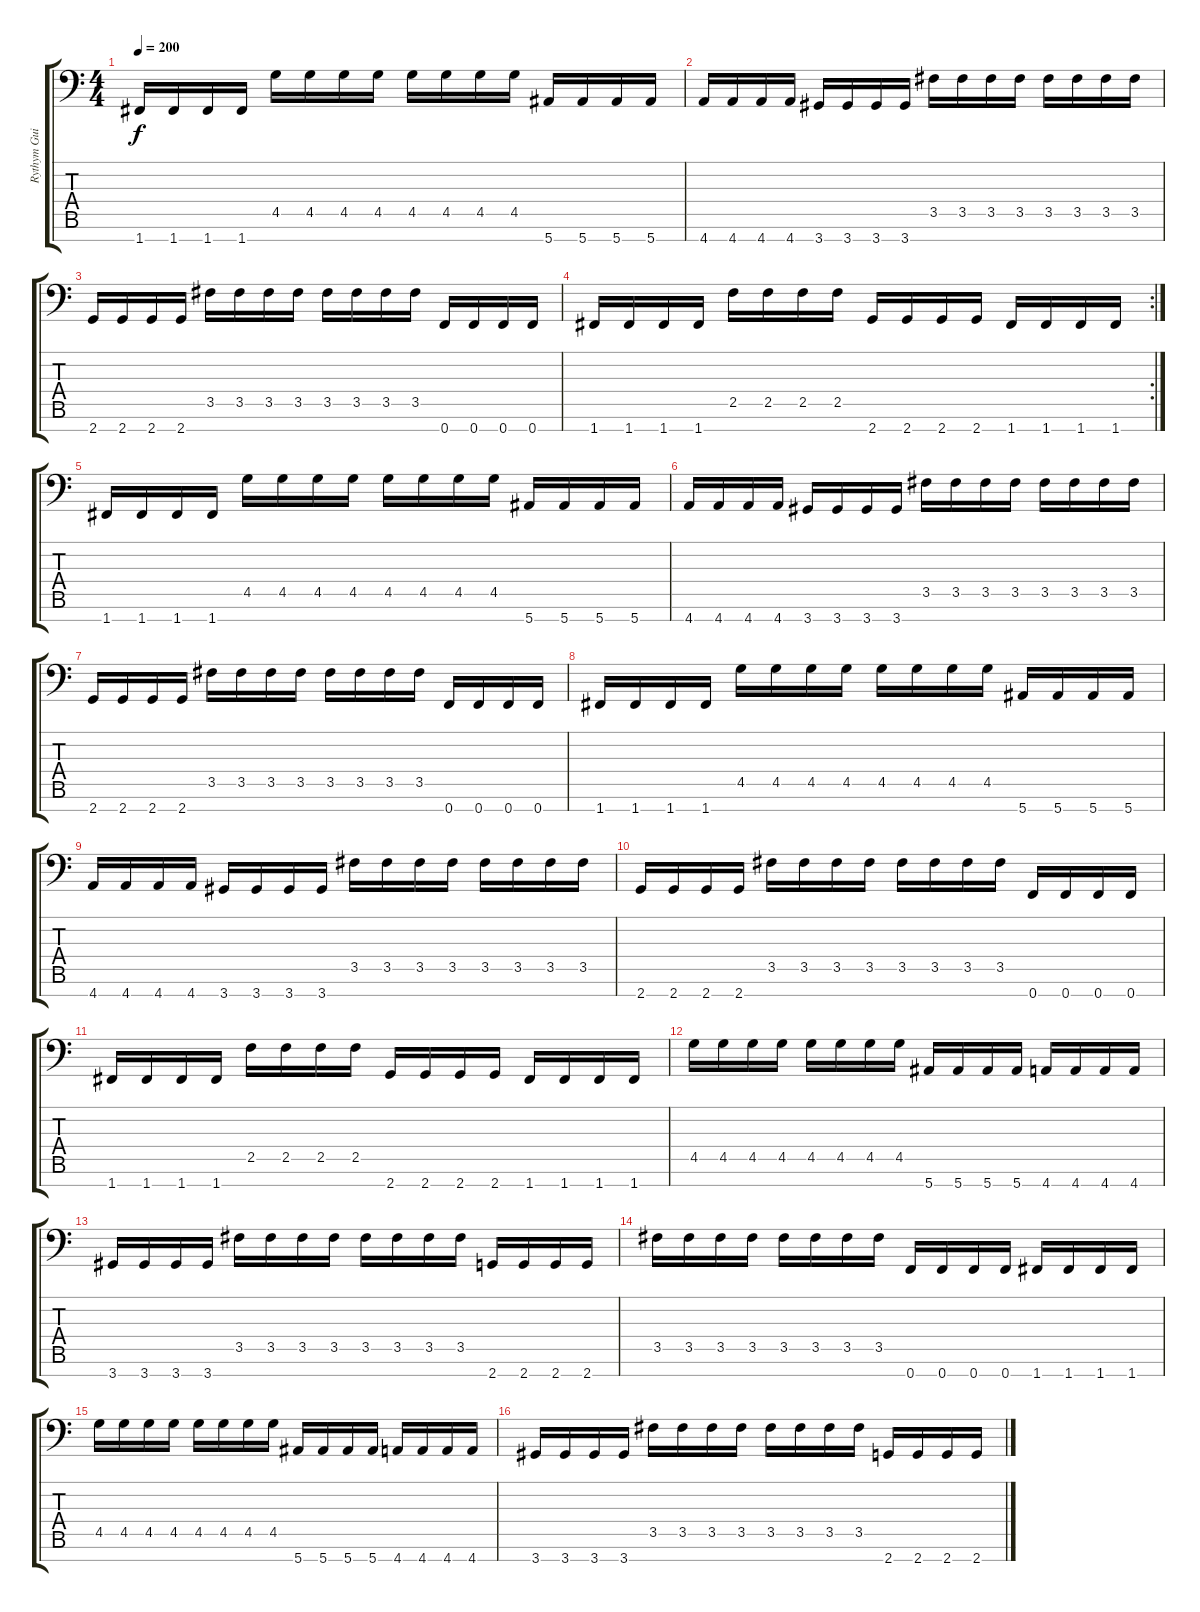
\track ("Rythym Guitar 2 (Tuned To F)" "Rythym Gui") {instrument distortionguitar}
\staff {score tabs}
\tuning (Bb3 Gb3 Db3 Ab2 Eb2 Bb1 F1) {hide}
\ts (4 4)
\tempo 200
\clef f4
\ks c
1.7.16{dy f} 1.7.16 1.7.16 1.7.16 4.5.16 4.5.16 4.5.16 4.5.16 4.5.16 4.5.16 4.5.16 4.5.16 5.7.16 5.7.16 5.7.16 5.7.16 |
4.7.16 4.7.16 4.7.16 4.7.16 3.7.16 3.7.16 3.7.16 3.7.16 3.5.16 3.5.16 3.5.16 3.5.16 3.5.16 3.5.16 3.5.16 3.5.16 |
2.7.16 2.7.16 2.7.16 2.7.16 3.5.16 3.5.16 3.5.16 3.5.16 3.5.16 3.5.16 3.5.16 3.5.16 0.7.16 0.7.16 0.7.16 0.7.16 |
\rc 2
1.7.16 1.7.16 1.7.16 1.7.16 2.5.16 2.5.16 2.5.16 2.5.16 2.7.16 2.7.16 2.7.16 2.7.16 1.7.16 1.7.16 1.7.16 1.7.16 |
1.7.16 1.7.16 1.7.16 1.7.16 4.5.16 4.5.16 4.5.16 4.5.16 4.5.16 4.5.16 4.5.16 4.5.16 5.7.16 5.7.16 5.7.16 5.7.16 |
4.7.16 4.7.16 4.7.16 4.7.16 3.7.16 3.7.16 3.7.16 3.7.16 3.5.16 3.5.16 3.5.16 3.5.16 3.5.16 3.5.16 3.5.16 3.5.16 |
2.7.16 2.7.16 2.7.16 2.7.16 3.5.16 3.5.16 3.5.16 3.5.16 3.5.16 3.5.16 3.5.16 3.5.16 0.7.16 0.7.16 0.7.16 0.7.16 |
1.7.16 1.7.16 1.7.16 1.7.16 4.5.16 4.5.16 4.5.16 4.5.16 4.5.16 4.5.16 4.5.16 4.5.16 5.7.16 5.7.16 5.7.16 5.7.16 |
4.7.16 4.7.16 4.7.16 4.7.16 3.7.16 3.7.16 3.7.16 3.7.16 3.5.16 3.5.16 3.5.16 3.5.16 3.5.16 3.5.16 3.5.16 3.5.16 |
2.7.16 2.7.16 2.7.16 2.7.16 3.5.16 3.5.16 3.5.16 3.5.16 3.5.16 3.5.16 3.5.16 3.5.16 0.7.16 0.7.16 0.7.16 0.7.16 |
1.7.16 1.7.16 1.7.16 1.7.16 2.5.16 2.5.16 2.5.16 2.5.16 2.7.16 2.7.16 2.7.16 2.7.16 1.7.16 1.7.16 1.7.16 1.7.16 |
4.5.16 4.5.16 4.5.16 4.5.16 4.5.16 4.5.16 4.5.16 4.5.16 5.7.16 5.7.16 5.7.16 5.7.16 4.7.16 4.7.16 4.7.16 4.7.16 |
3.7.16 3.7.16 3.7.16 3.7.16 3.5.16 3.5.16 3.5.16 3.5.16 3.5.16 3.5.16 3.5.16 3.5.16 2.7.16 2.7.16 2.7.16 2.7.16 |
3.5.16 3.5.16 3.5.16 3.5.16 3.5.16 3.5.16 3.5.16 3.5.16 0.7.16 0.7.16 0.7.16 0.7.16 1.7.16 1.7.16 1.7.16 1.7.16 |
4.5.16 4.5.16 4.5.16 4.5.16 4.5.16 4.5.16 4.5.16 4.5.16 5.7.16 5.7.16 5.7.16 5.7.16 4.7.16 4.7.16 4.7.16 4.7.16 |
3.7.16 3.7.16 3.7.16 3.7.16 3.5.16 3.5.16 3.5.16 3.5.16 3.5.16 3.5.16 3.5.16 3.5.16 2.7.16 2.7.16 2.7.16 2.7.16
